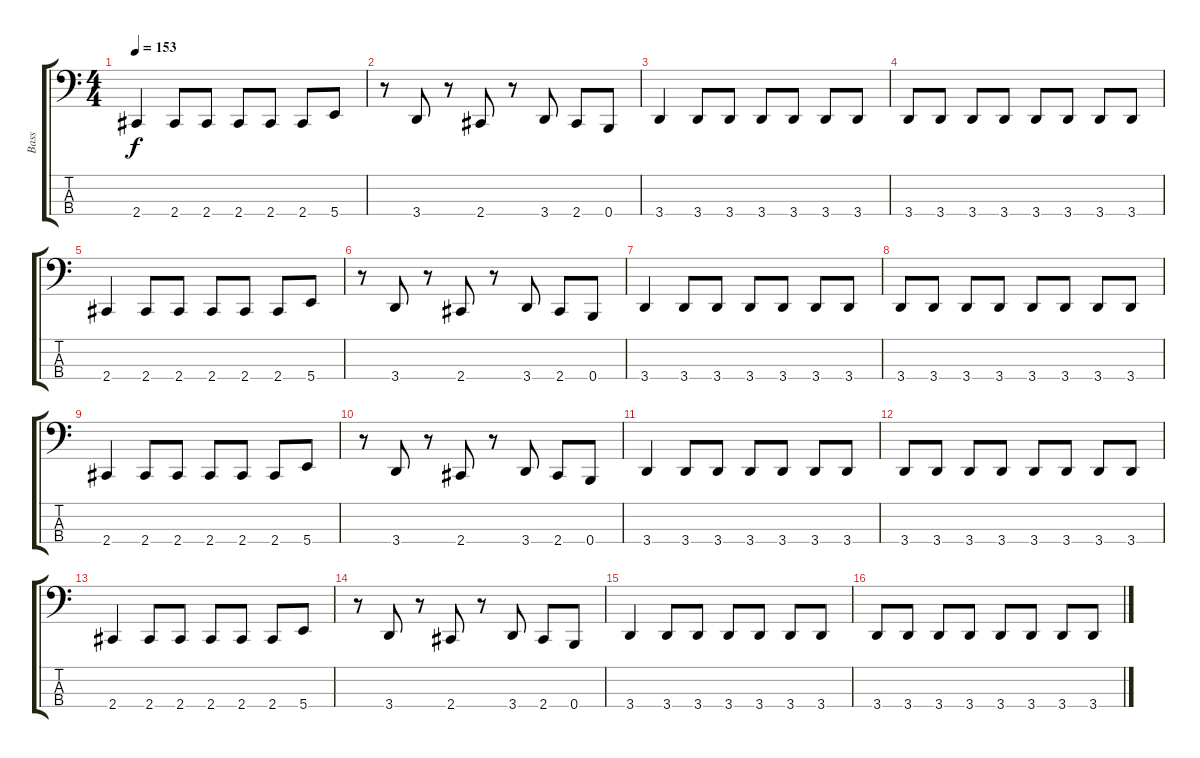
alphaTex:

\track ("Bass" "Bass") {instrument electricbassfinger}
\staff {score tabs}
\tuning (E2 B1 Gb1 B0) {hide}
\ts (4 4)
\tempo 153
\clef f4
\ks c
2.4.4{dy f} 2.4.8 2.4.8 2.4.8 2.4.8 2.4.8 5.4.8 |
r.8 3.4.8 r.8 2.4.8 r.8 3.4.8 2.4.8 0.4.8 |
3.4.4 3.4.8 3.4.8 3.4.8 3.4.8 3.4.8 3.4.8 |
3.4.8 3.4.8 3.4.8 3.4.8 3.4.8 3.4.8 3.4.8 3.4.8 |
2.4.4 2.4.8 2.4.8 2.4.8 2.4.8 2.4.8 5.4.8 |
r.8 3.4.8 r.8 2.4.8 r.8 3.4.8 2.4.8 0.4.8 |
3.4.4 3.4.8 3.4.8 3.4.8 3.4.8 3.4.8 3.4.8 |
3.4.8 3.4.8 3.4.8 3.4.8 3.4.8 3.4.8 3.4.8 3.4.8 |
2.4.4 2.4.8 2.4.8 2.4.8 2.4.8 2.4.8 5.4.8 |
r.8 3.4.8 r.8 2.4.8 r.8 3.4.8 2.4.8 0.4.8 |
3.4.4 3.4.8 3.4.8 3.4.8 3.4.8 3.4.8 3.4.8 |
3.4.8 3.4.8 3.4.8 3.4.8 3.4.8 3.4.8 3.4.8 3.4.8 |
2.4.4 2.4.8 2.4.8 2.4.8 2.4.8 2.4.8 5.4.8 |
r.8 3.4.8 r.8 2.4.8 r.8 3.4.8 2.4.8 0.4.8 |
3.4.4 3.4.8 3.4.8 3.4.8 3.4.8 3.4.8 3.4.8 |
3.4.8 3.4.8 3.4.8 3.4.8 3.4.8 3.4.8 3.4.8 3.4.8
